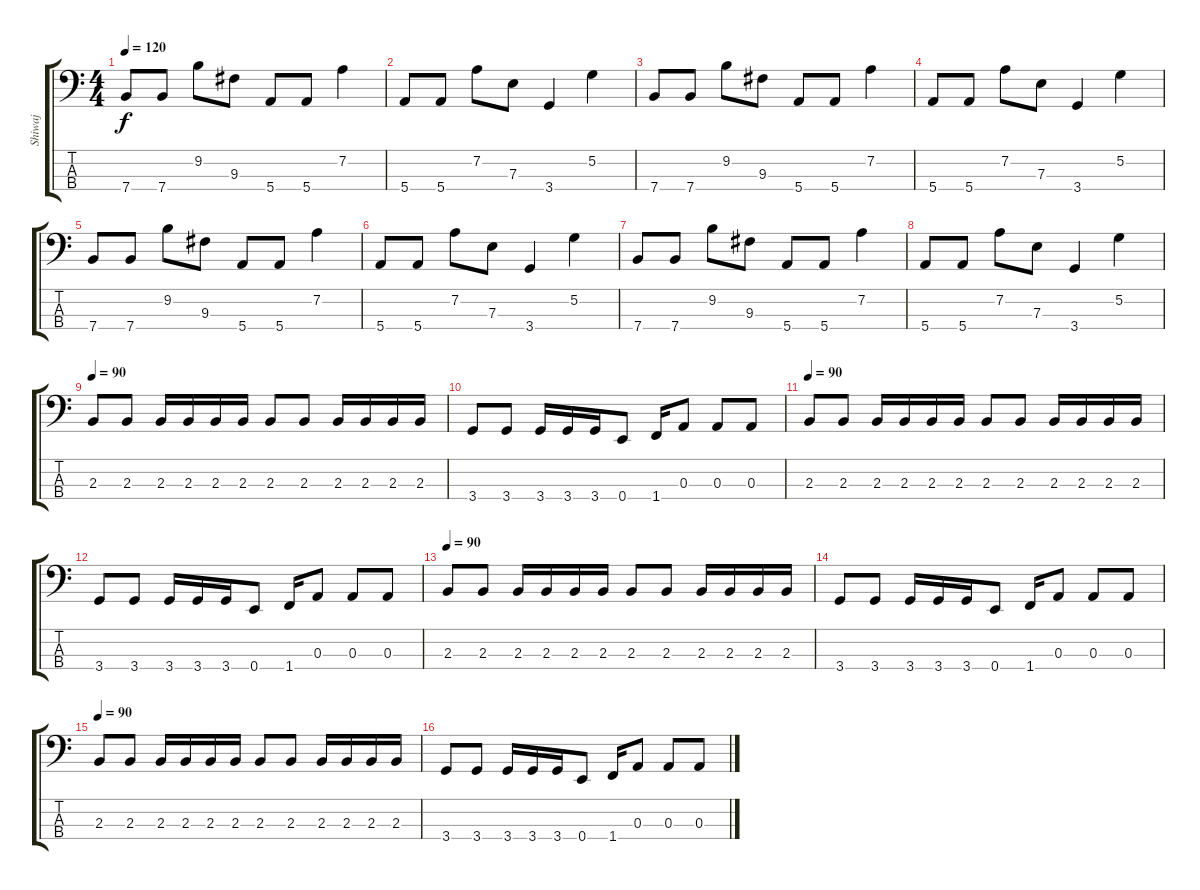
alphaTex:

\track ("Shiwaj" "Shiwaj") {instrument electricbassfinger}
\staff {score tabs}
\tuning (G2 D2 A1 E1) {hide}
\ts (4 4)
\tempo 120
\clef f4
\ks c
7.4.8{dy f} 7.4.8 9.2.8 9.3.8 5.4.8 5.4.8 7.2.4 |
5.4.8 5.4.8 7.2.8 7.3.8 3.4.4 5.2.4 |
7.4.8 7.4.8 9.2.8 9.3.8 5.4.8 5.4.8 7.2.4 |
5.4.8 5.4.8 7.2.8 7.3.8 3.4.4 5.2.4 |
7.4.8 7.4.8 9.2.8 9.3.8 5.4.8 5.4.8 7.2.4 |
5.4.8 5.4.8 7.2.8 7.3.8 3.4.4 5.2.4 |
7.4.8 7.4.8 9.2.8 9.3.8 5.4.8 5.4.8 7.2.4 |
5.4.8 5.4.8 7.2.8 7.3.8 3.4.4 5.2.4 |
\tempo 90
2.3.8 2.3.8 2.3.16 2.3.16 2.3.16 2.3.16 2.3.8 2.3.8 2.3.16 2.3.16 2.3.16 2.3.16 |
3.4.8 3.4.8 3.4.16 3.4.16 3.4.16 0.4.8 1.4.16 0.3.8 0.3.8 0.3.8 |
\tempo 90
2.3.8 2.3.8 2.3.16 2.3.16 2.3.16 2.3.16 2.3.8 2.3.8 2.3.16 2.3.16 2.3.16 2.3.16 |
3.4.8 3.4.8 3.4.16 3.4.16 3.4.16 0.4.8 1.4.16 0.3.8 0.3.8 0.3.8 |
\tempo 90
2.3.8 2.3.8 2.3.16 2.3.16 2.3.16 2.3.16 2.3.8 2.3.8 2.3.16 2.3.16 2.3.16 2.3.16 |
3.4.8 3.4.8 3.4.16 3.4.16 3.4.16 0.4.8 1.4.16 0.3.8 0.3.8 0.3.8 |
\tempo 90
2.3.8 2.3.8 2.3.16 2.3.16 2.3.16 2.3.16 2.3.8 2.3.8 2.3.16 2.3.16 2.3.16 2.3.16 |
3.4.8 3.4.8 3.4.16 3.4.16 3.4.16 0.4.8 1.4.16 0.3.8 0.3.8 0.3.8
